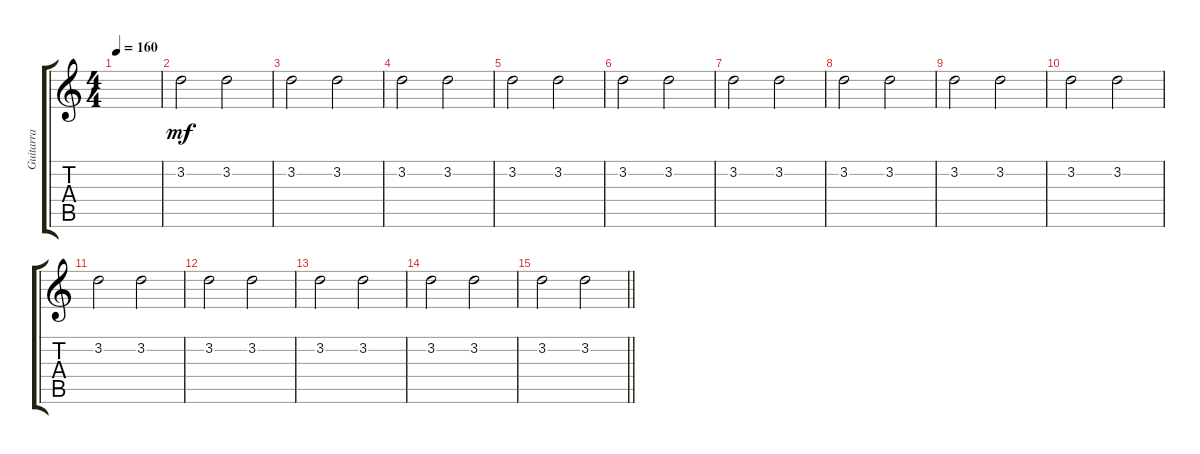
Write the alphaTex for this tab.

\track ("Guitarra" "Guitarra") {instrument acousticguitarsteel}
\staff {score tabs}
\tuning (E4 B3 G3 D3 A2 E2) {hide}
\ts (4 4)
\tempo 160
\clef g2
\ks c
|
3.2.2{dy mf} 3.2.2 |
3.2.2 3.2.2 |
3.2.2 3.2.2 |
3.2.2 3.2.2 |
3.2.2 3.2.2 |
3.2.2 3.2.2 |
3.2.2 3.2.2 |
3.2.2 3.2.2 |
3.2.2 3.2.2 |
3.2.2 3.2.2 |
3.2.2 3.2.2 |
3.2.2 3.2.2 |
3.2.2 3.2.2 |
\barLineRight lightlight
3.2.2 3.2.2
